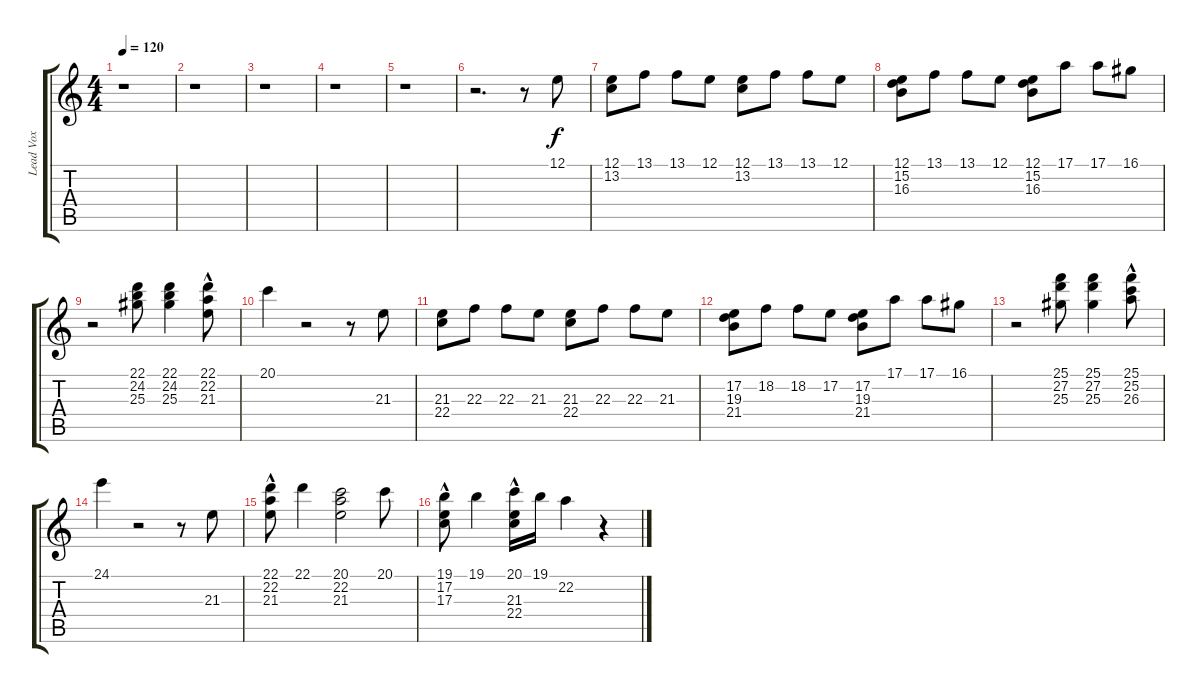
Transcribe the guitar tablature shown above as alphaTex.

\track ("Lead Vox" "Lead Vox") {instrument rockorgan}
\staff {score tabs}
\tuning (E4 B3 G3 D3 A2 E2) {hide}
\ts (4 4)
\tempo 120
\clef g2
\ks c
r.1{dy f instrument rockorgan} |
r.1 |
r.1 |
r.1 |
r.1 |
r.2{d} r.8 12.1.8{volume 16 balance 5 instrument rockorgan} |
(12.1 13.2).8 13.1.8 13.1.8 12.1.8 (12.1 13.2).8 13.1.8 13.1.8 12.1.8 |
(12.1 15.2 16.3).8 13.1.8 13.1.8 12.1.8 (12.1 15.2 16.3).8 17.1.8 17.1.8 16.1.8 |
r.2 (22.1 24.2 25.3).8 (22.1 24.2 25.3).4 (22.1 22.2{hac} 21.3{hac}).8 |
20.1.4 r.2 r.8 21.3.8 |
(21.3 22.4).8 22.3.8 22.3.8 21.3.8 (21.3 22.4).8 22.3.8 22.3.8 21.3.8 |
(17.2 19.3 21.4).8 18.2.8 18.2.8 17.2.8 (17.2 19.3 21.4).8 17.1.8 17.1.8 16.1.8 |
r.2 (25.1 27.2 25.3).8 (25.1 27.2 25.3).4 (25.1 25.2{hac} 26.3{hac}).8 |
24.1.4 r.2 r.8 21.3.8 |
(22.1 22.2{hac} 21.3{hac}).8 22.1.4 (20.1 22.2 21.3).2 20.1.8 |
(19.1 17.2{hac} 17.3{hac}).8 19.1.4 (20.1 21.3{hac} 22.4{hac}).16 19.1.16 22.2.4 r.4
